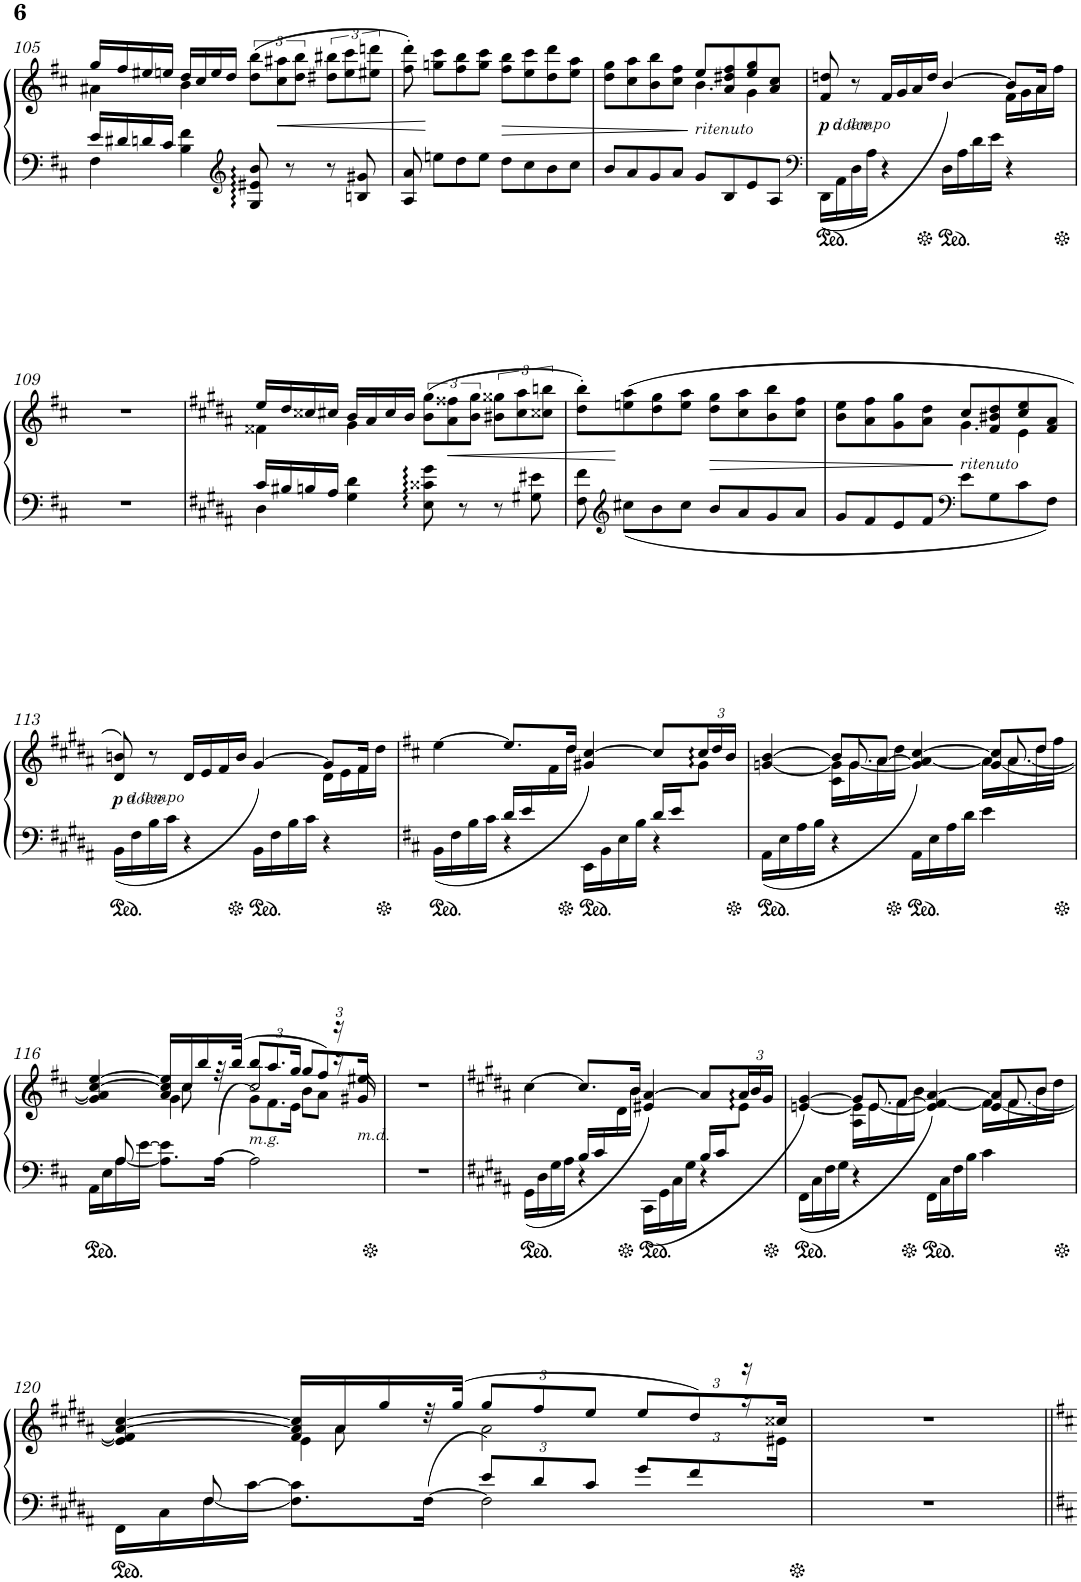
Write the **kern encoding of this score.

**kern	**kern	**dynam
*part1	*part1	*part1
*staff2	*staff1	*staff1/2
*I"Piano	*	*
*I'Pno.	*	*
!!LO:PB:g=z
*clefF4	*clefG2	*
*k[f#c#]	*k[f#c#]	*
*M4/4	*M4/4	*
=105	=105	=105
*^	*^	*
16e/LL	4F#\	16gg/LL	4a#X\	.
16d#X/	.	16ff#/	.	.
16dn/	.	16ee#X/	.	.
16c#/JJ	.	16een/JJ	.	.
4B\ 4f#\	2.ryy	16dd/LL	4b\	.
.	.	16cc#/	.	.
.	.	16ee/	.	.
.	.	16dd/JJ	.	.
*clefG2	*	*	*	*
8G/ 8e#X/ 8b/	.	(>12dd\ 12bb\L	2ryy	.
!	!	!	!	!LO:HP:b
.	.	12cc#\ 12aa#X\	.	<
8r	.	.	.	.
.	.	12dd\ 12bb\J	.	.
8r	.	12dd#X\ 12bb#X\L	.	.
.	.	12ee\ 12ccc#\	.	.
8Bn/ 8g#X/	.	.	.	.
.	.	12ee#X\ 12dddn\J	.	.
*v	*v	*	*	*
*	*v	*v	*
=106	=106	=106
8A/ 8a/	8ff#\' 8ddd\')	.
8een\L	8ggn\ 8ccc#\L	[
8dd\	8ff#\ 8bb\	.
8ee\J	8gg\ 8ccc#\J	.
!	!	!LO:HP:b
8dd\L	8ff#\ 8bb\L	>
8cc#\	8ee\ 8ccc#\	.
8b\	8dd\ 8ddd\	.
8cc#\J	8ee\ 8aa\J	.
=107	=107	=107
*	*^	*
*	*	*^	*
8b/L	8dd\ 8gg\L	2ryy	2.ryy	.
8a/	8cc#\ 8aa\	.	.	.
8g/	8b\ 8bb\	.	.	.
8a/J	8cc#\ 8ff#\J	.	.	.
!	!LO:TX:b:i:t=ritenuto	!	!	!
8g/L	8ee/L	4.b\	.	]
8B/	8a/ 8dd#X/ 8ff#/	.	.	.
8e/	8ee/ 8gg/	.	4g\	.
8A/J	8a/ 8cc#/J	8ryy	.	.
*	*v	*v	*v	*
=108	=108	=108
*clefF4	*	*
*	*^	*
!	!LO:TX:b:i:t=a tempo	!	!
!	!LO:TX:b:i:t=dolce	!	!
!	!	!	!LO:DY:b
(>16DD\LL	8f#/ 8ddn/	2.ryy	p
16AA\	.	.	.
16D\	8r	.	.
16A\JJ	.	.	.
4r	16f#/LL	.	.
.	16g/	.	.
.	16a/	.	.
.	16dd/JJ	.	.
16D\LL	([4b/	.	.
16A\	.	.	.
16d\	.	.	.
16e\JJ	.	.	.
4r	8b/L]	16f#\LL	.
.	.	16g\	.
.	16a/Jk	16a\	.
.	16ryy	16ff#\JJ	.
*	*v	*v	*
!!LO:LB:g=z
=109	=109	=109
1r	1r	.
=110	=110	=110
*k[f#c#g#d#a#]	*k[f#c#g#d#a#]	*
*^	*^	*
16c#/LL	4D#\	16ee/LL	4f##X\	.
16B#X/	.	16dd#/	.	.
16Bn/	.	16cc##X/	.	.
16A#/JJ	.	16cc#X/JJ	.	.
4G#\ 4d#\	2.ryy	16b/LL	4g#\	.
.	.	16a#/	.	.
.	.	16cc#/	.	.
.	.	16b/JJ	.	.
8E\ 8c##X\ 8g#\	.	12b\ 12gg#\L	2ryy	.
!	!	!	!	!LO:HP:b
.	.	12a#\ 12ff##X\	.	<
8r	.	.	.	.
.	.	12b\ 12gg#\J	.	.
8r	.	12b#X\ 12gg##X\L	.	.
.	.	12cc#\ 12aa#\	.	.
8G#X\ 8e#X\	.	.	.	.
.	.	12cc##X\ 12bbn\J	.	.
*v	*v	*	*	*
*	*v	*v	*
=111	=111	=111
8F#\ 8f#\	8dd#\' 8bb\'L)	.
*clefG2	*	*
8cc#X\L	(8een\ 8aa#\	[
8b\	8dd#\ 8gg#\	.
8cc#\J	8ee\ 8aa#\J	.
!	!	!LO:HP:b
8b/L	8dd#\ 8gg#\L	>
8a#/	8cc#\ 8aa#\	.
8g#/	8b\ 8bb\	.
8a#/J	8cc#\ 8ff#\J	.
=112	=112	=112
*	*^	*
*	*	*^	*
8g#/L	8b\ 8ee\L	2ryy	2.ryy	.
8f#/	8a#\ 8ff#\	.	.	.
8e/	8g#\ 8gg#\	.	.	.
8f#/J	8a#\ 8dd#\J	.	.	.
*clefF4	*	*	*	*
!	!LO:TX:b:i:t=ritenuto	!	!	!
8e\L	8cc#/L	4.g#\	.	]
8G#\	8f#/ 8b#X/ 8dd#/	.	.	.
8c#\	8cc#/ 8ee/	.	4e\	.
8F#\J	8f#/ 8a#/J	8ryy	.	.
*	*	*v	*v	*
!!LO:LB:g=z
=113	=113	=113	=113
!	!LO:TX:b:i:t=a tempo	!	!
!	!LO:TX:b:i:t=dolce	!	!
!	!	!	!LO:DY:b
(<16BB\LL	8d#/ 8bn/)	2.ryy	p
16F#\	.	.	.
16B\	8r	.	.
16c#\JJ	.	.	.
4r	16d#/LL	.	.
.	16e/	.	.
.	16f#/	.	.
.	16b/JJ	.	.
16BB\LL	([4g#/	.	.
16F#\	.	.	.
16B\	.	.	.
16c#\JJ	.	.	.
4r	8g#/L]	16d#\LL	.
.	.	16e\	.
.	16f#/Jk	16f#\	.
.	16ryy	16dd#\JJ	.
=114	=114	=114	=114
*k[f#c#]	*k[f#c#]	*	*
*^	*	*	*
4ryy	(<16BB\LL	[4ee\	4.ryy	.
.	16F#\	.	.	.
.	16B\	.	.	.
.	16c#\JJ	.	.	.
16d/LL	4r	8.ee/L]	.	.
16e/	.	.	.	.
4.ryy	.	.	16f#\	.
.	.	16dd/Jk	16dd\JJ	.
.	16EE\LL	4g#X/ [4cc#/)	4.ryy	.
.	16BB\	.	.	.
.	16E\	.	.	.
.	16B\JJ	.	.	.
16d/LL	4r	8cc#/L]	.	.
16e/J	.	.	.	.
*	*	*Xbrackettup	*	*
8ryy	.	24cc#/L	8g#>\J	.
.	.	24dd/	.	.
.	.	24b/JJ	.	.
*v	*v	*	*	*
=115	=115	=115	=115
*	*^	*^	*
(<16AA\LL	[4gn/ [4b/	4ryy	16ryy	16ryy	.
*	*	*v	*v	*v	*
16E\	.	.	.
16A\	.	.	.
16B\JJ	.	.	.
4r	8b/L]	16c#\ 16g\]LL	.
*	*	*^	*
.	.	[16g\	8.g/	.
.	[8a/J	16a\	.	.
.	.	16dd\JJ	.	.
16AA\LL	4g/] 4a/_ [4cc#/)	4ryy	4ryy	.
16E\	.	.	.	.
16A\	.	.	.	.
16d\JJ	.	.	.	.
4e\	8cc#/L]	16a\LL]	[<4g/	.
*	*	*	*^	*
.	.	[16a\	.	8.a/	.
.	8dd/J	16dd\	.	.	.
.	.	16ff#\JJ	.	.	.
*	*	*	*v	*v	*
!!LO:LB:g=z
=116	=116	=116	=116	=116
*^	*	*	*	*
16AA\LL	8ryy	4g/] 4a/] [4cc#/ [4ee/	4ryy	16ryy	.
*	*	*	*v	*v	*
16E\	.	.	.	.
16A\	[<8A/	.	.	.
[>16e\JJ	.	.	.	.
8.A\] 8.e\]L	2.ryy	16a/ 16cc#/] 16ee/]LL	4g\	.
*	*	*	*^	*
.	.	16cc#/	.	8cc#\	.
.	.	16bb/	.	.	.
(>[16A\Jk	.	32r	.	16ryy	.
.	.	32bb/JJJ	.	.	.
!	!	!LO:TX:b:i:t=m.g.	!	!	!
2A\]	.	12bb/L	(12g\L	2cc#/	.
.	.	12.aa/	12.f#>\	.	.
.	.	24gg/Jk	24e>\Jk	.	.
*	*	*	*brackettup	*	*
.	.	12gg/L	12b>\L	.	.
.	.	12ff#/)	12a>\J	.	.
.	.	24r;	24r	.	.
!	!	!LO:TX:b:i:t=m.d.	!	!	!
.	.	24ee#X/JJ	24g#X/	.	.
*v	*v	*	*	*	*
*	*v	*v	*v	*
=117	=117	=117
1r	1r	.
=118	=118	=118
*k[f#c#g#d#a#]	*k[f#c#g#d#a#]	*
*^	*^	*
4ryy	(<16GG#\LL	[4cc#\	4.ryy	.
.	16D#\	.	.	.
.	16G#\	.	.	.
.	16A#\JJ	.	.	.
16B/LL	4r	8.cc#/L]	.	.
16c#/	.	.	.	.
4.ryy	.	.	16d#\	.
.	.	16b/Jk	16b\JJ	.
.	16CC#\LL	4e#X/ [4a#/)	4.ryy	.
.	16GG#\	.	.	.
.	16C#\	.	.	.
.	16G#\JJ	.	.	.
16B/LL	4r	8a#/L]	.	.
16c#/J	.	.	.	.
*	*	*Xbrackettup	*	*
8ryy	.	24a#/L	8e#>\J	.
.	.	24b/	.	.
.	.	24g#/JJ	.	.
*v	*v	*	*	*
=119	=119	=119	=119
*	*^	*^	*
(<16FF#\LL	[4en/ [4g#/)	4ryy	16ryy	16ryy	.
*	*	*v	*v	*v	*
16C#\	.	.	.
16F#\	.	.	.
16G#\JJ	.	.	.
4r	8g#/L]	16A#\ 16e\]LL	.
*	*	*^	*
.	.	[16e\	8.e/	.
.	[8f#/J	16f#\	.	.
.	.	16b\JJ	.	.
16FF#\LL	(4e/] 4f#/_ [4a#/	4ryy	4ryy	.
16C#\	.	.	.	.
16F#\	.	.	.	.
16B\JJ	.	.	.	.
4c#\	8a#/L]	16f#\LL]	[<4e/	.
*	*	*	*^	*
.	.	[16f#\	.	8.f#/	.
.	8b/J	16b\	.	.	.
.	.	16dd#\JJ	.	.	.
*	*	*	*v	*v	*
!!LO:LB:g=z
=120	=120	=120	=120	=120
*^	*	*	*	*
*	*^	*	*	*	*
2ryy	16FF#\LL	8ryy	4e/] 4f#/] [4a#/ [4cc#/	4ryy	16ryy	.
*	*	*	*	*v	*v	*
.	16C#\	.	.	.	.
.	16F#\	[<8F#/	.	.	.
.	[>16c#\JJ	.	.	.	.
.	8.F#\] 8.c#\]L	2.ryy	16f#/ 16a#/] 16cc#/]LL	4e\	.
*	*	*	*	*^	*
.	.	.	16a#/	.	8a#\	.
.	.	.	16gg#/	.	.	.
.	[16F#\Jk	.	32r	.	16ryy	.
.	.	.	32gg#/JJJ	.	.	.
*Xbrackettup	*	*	*	*	*	*
12e/L	2F#\]	.	12gg#/L	12%5ryy	2a#\	.
12d#>/	.	.	12ff#/	.	.	.
12c#/J	.	.	12ee/J	.	.	.
12g#>/L	.	.	12ee/L	.	.	.
12f#>/	.	.	12dd#/)	.	.	.
12ryy	.	.	24r;	24r	.	.
.	.	.	24cc##X/JJ	24e#X\JJ	.	.
*v	*v	*v	*	*	*	*
*	*v	*v	*v	*
=121	=121	=121
1r	1r	.
=||	=||	=||
*-	*-	*-
